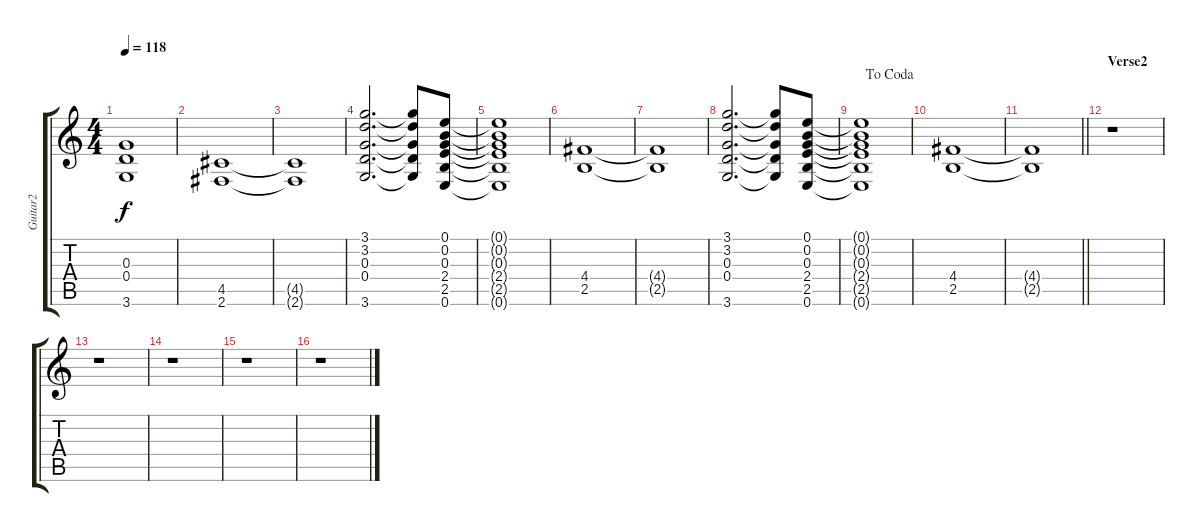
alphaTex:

\track ("Guitar2" "Guitar2") {instrument distortionguitar}
\staff {score tabs}
\tuning (E4 B3 G3 D3 A2 E2) {hide}
\ts (4 4)
\tempo 118
\clef g2
\ks c
(0.3{t} 0.4{t} 3.6{t}).1{dy f} |
(4.5 2.6).1 |
(4.5{t} 2.6{t}).1 |
(3.1 3.2 0.3 0.4 3.6).2{d} (3.1{t} 3.2{t} 0.3{t} 0.4{t} 3.6{t}).8 (0.1 0.2 0.3 2.4 2.5 0.6).8 |
(0.1{t} 0.2{t} 0.3{t} 2.4{t} 2.5{t} 0.6{t}).1 |
(4.4 2.5).1 |
(4.4{t} 2.5{t}).1 |
(3.1 3.2 0.3 0.4 3.6).2{d} (3.1{t} 3.2{t} 0.3{t} 0.4{t} 3.6{t}).8 (0.1 0.2 0.3 2.4 2.5 0.6).8 |
\jump dacoda
(0.1{t} 0.2{t} 0.3{t} 2.4{t} 2.5{t} 0.6{t}).1 |
(4.4 2.5).1 |
\barLineRight lightlight
(4.4{t} 2.5{t}).1 |
\section ("" "Verse2")
r.1 |
r.1 |
r.1 |
r.1 |
r.1
